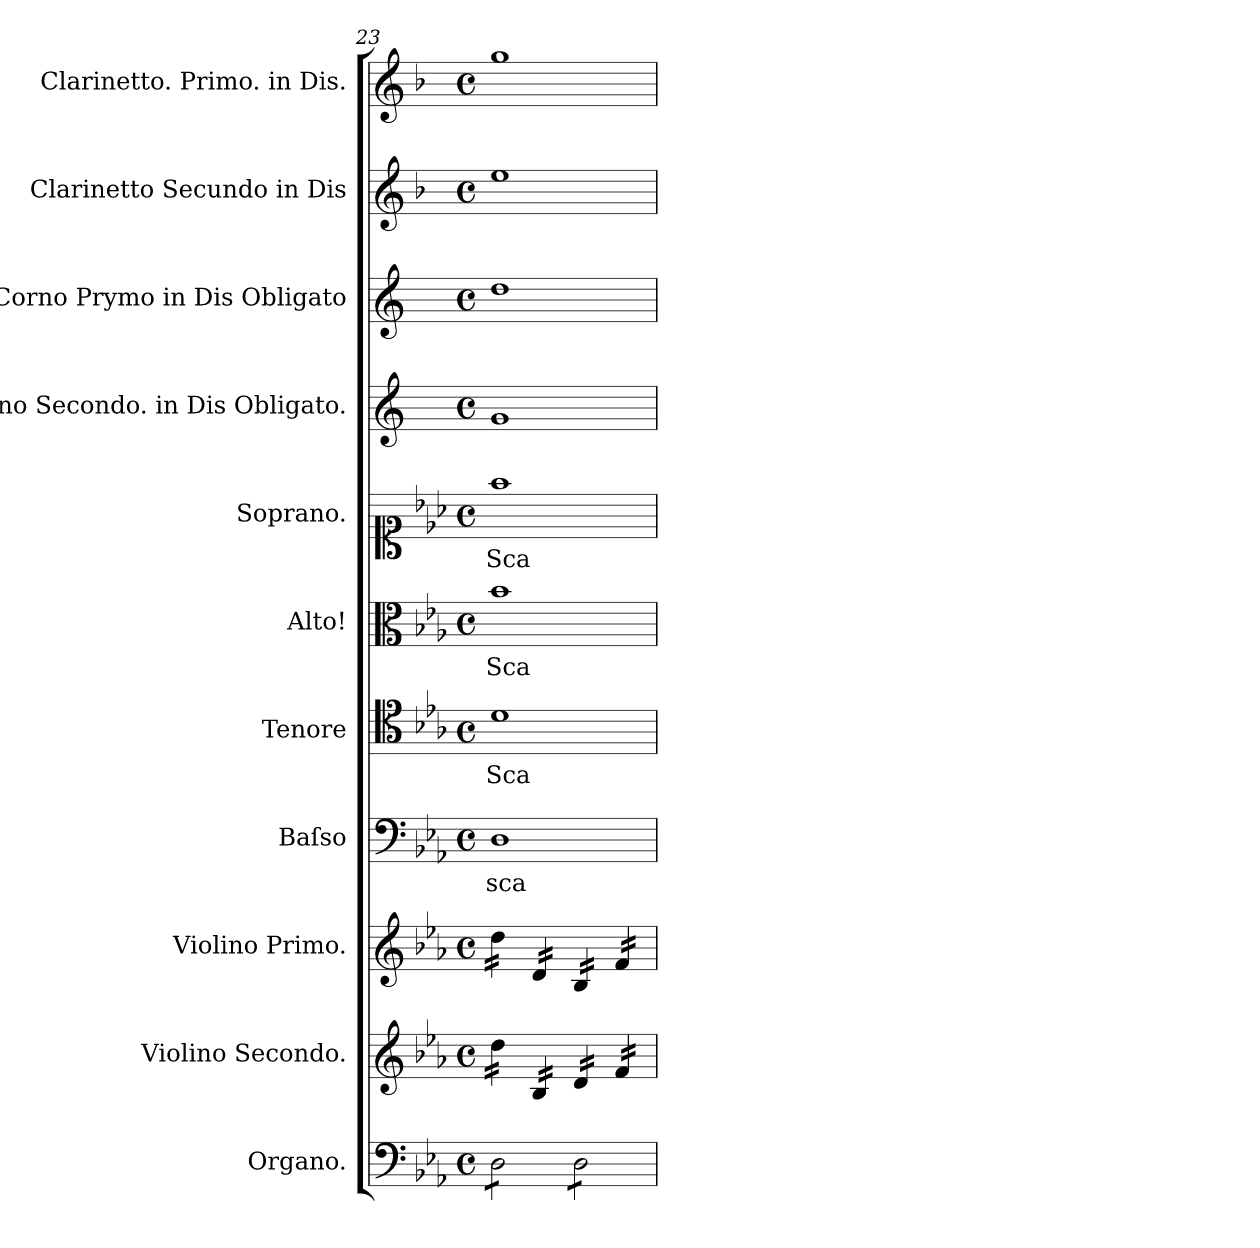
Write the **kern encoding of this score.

**kern	**kern	**kern	**kern	**text	**kern	**text	**kern	**text	**kern	**text	**kern	**kern	**kern	**kern
*part11	*part10	*part9	*part8	*part8	*part7	*part7	*part6	*part6	*part5	*part5	*part4	*part3	*part2	*part1
*staff11	*staff10	*staff9	*staff8	*staff8	*staff7	*staff7	*staff6	*staff6	*staff5	*staff5	*staff4	*staff3	*staff2	*staff1
*I"Organo.	*I"Violino Secondo.	*I"Violino Primo.	*I"Baſso	*	*I"Tenore	*	*I"Alto!	*	*I"Soprano.	*	*I"Corno Secondo. in Dis Obligato.	*I"Corno Prymo in Dis Obligato	*I"Clarinetto Secundo in Dis	*I"Clarinetto. Primo. in Dis.
*I'org	*I'vl2	*I'vl1	*I'B	*	*I'T	*	*I'A	*	*I'S	*	*I'cor2	*I'cor1	*I'Cl.	*I'Cl.
*clefF4	*clefG2	*clefG2	*clefF4	*	*clefC4	*	*clefC3	*	*clefC1	*	*clefG2	*clefG2	*clefG2	*clefG2
*	*	*	*	*	*	*	*	*	*	*	*ITrd5c9	*ITrd5c9	*ITrd1c2	*ITrd1c2
*k[b-e-a-]	*k[b-e-a-]	*k[b-e-a-]	*k[b-e-a-]	*	*k[b-e-a-]	*	*k[b-e-a-]	*	*k[b-e-a-]	*	*k[b-e-a-]	*k[b-e-a-]	*k[b-e-a-]	*k[b-e-a-]
*M4/4	*M4/4	*M4/4	*M4/4	*	*M4/4	*	*M4/4	*	*M4/4	*	*M4/4	*M4/4	*M4/4	*M4/4
*met(c)	*met(c)	*met(c)	*met(c)	*	*met(c)	*	*met(c)	*	*met(c)	*	*met(c)	*met(c)	*met(c)	*met(c)
=23	=23	=23	=23	=23	=23	=23	=23	=23	=23	=23	=23	=23	=23	=23
!	!	!	!	!LO:LY:i	!	!	!	!LO:LY:i	!	!LO:LY:i	!	!	!	!
*tremolo	*	*	*	*	*	*	*	*	*	*	*	*	*	*
*	*tremolo	*	*	*	*	*	*	*	*	*	*	*	*	*
*	*	*tremolo	*	*	*	*	*	*	*	*	*	*	*	*
8D\L	16dd\LL	16dd\LL	1D	sca-	1d	Sca-	1b-	Sca-	1ff	Sca-	1B-	1f	1dd	1ff
.	16dd\	16dd\	.	.	.	.	.	.	.	.	.	.	.	.
8D\	16dd\	16dd\	.	.	.	.	.	.	.	.	.	.	.	.
.	16dd\JJ	16dd\JJ	.	.	.	.	.	.	.	.	.	.	.	.
8D\	16B-/LL	16d/LL	.	.	.	.	.	.	.	.	.	.	.	.
.	16B-/	16d/	.	.	.	.	.	.	.	.	.	.	.	.
8D\J	16B-/	16d/	.	.	.	.	.	.	.	.	.	.	.	.
.	16B-/JJ	16d/JJ	.	.	.	.	.	.	.	.	.	.	.	.
8D\L	16d/LL	16B-/LL	.	.	.	.	.	.	.	.	.	.	.	.
.	16d/	16B-/	.	.	.	.	.	.	.	.	.	.	.	.
8D\	16d/	16B-/	.	.	.	.	.	.	.	.	.	.	.	.
.	16d/JJ	16B-/JJ	.	.	.	.	.	.	.	.	.	.	.	.
8D\	16f/LL	16f/LL	.	.	.	.	.	.	.	.	.	.	.	.
.	16f/	16f/	.	.	.	.	.	.	.	.	.	.	.	.
8D\J	16f/	16f/	.	.	.	.	.	.	.	.	.	.	.	.
*Xtremolo	*	*	*	*	*	*	*	*	*	*	*	*	*	*
.	16f/JJ	16f/JJ	.	.	.	.	.	.	.	.	.	.	.	.
*	*	*Xtremolo	*	*	*	*	*	*	*	*	*	*	*	*
*	*Xtremolo	*	*	*	*	*	*	*	*	*	*	*	*	*
=	=	=	=	=	=	=	=	=	=	=	=	=	=	=
*-	*-	*-	*-	*-	*-	*-	*-	*-	*-	*-	*-	*-	*-	*-
